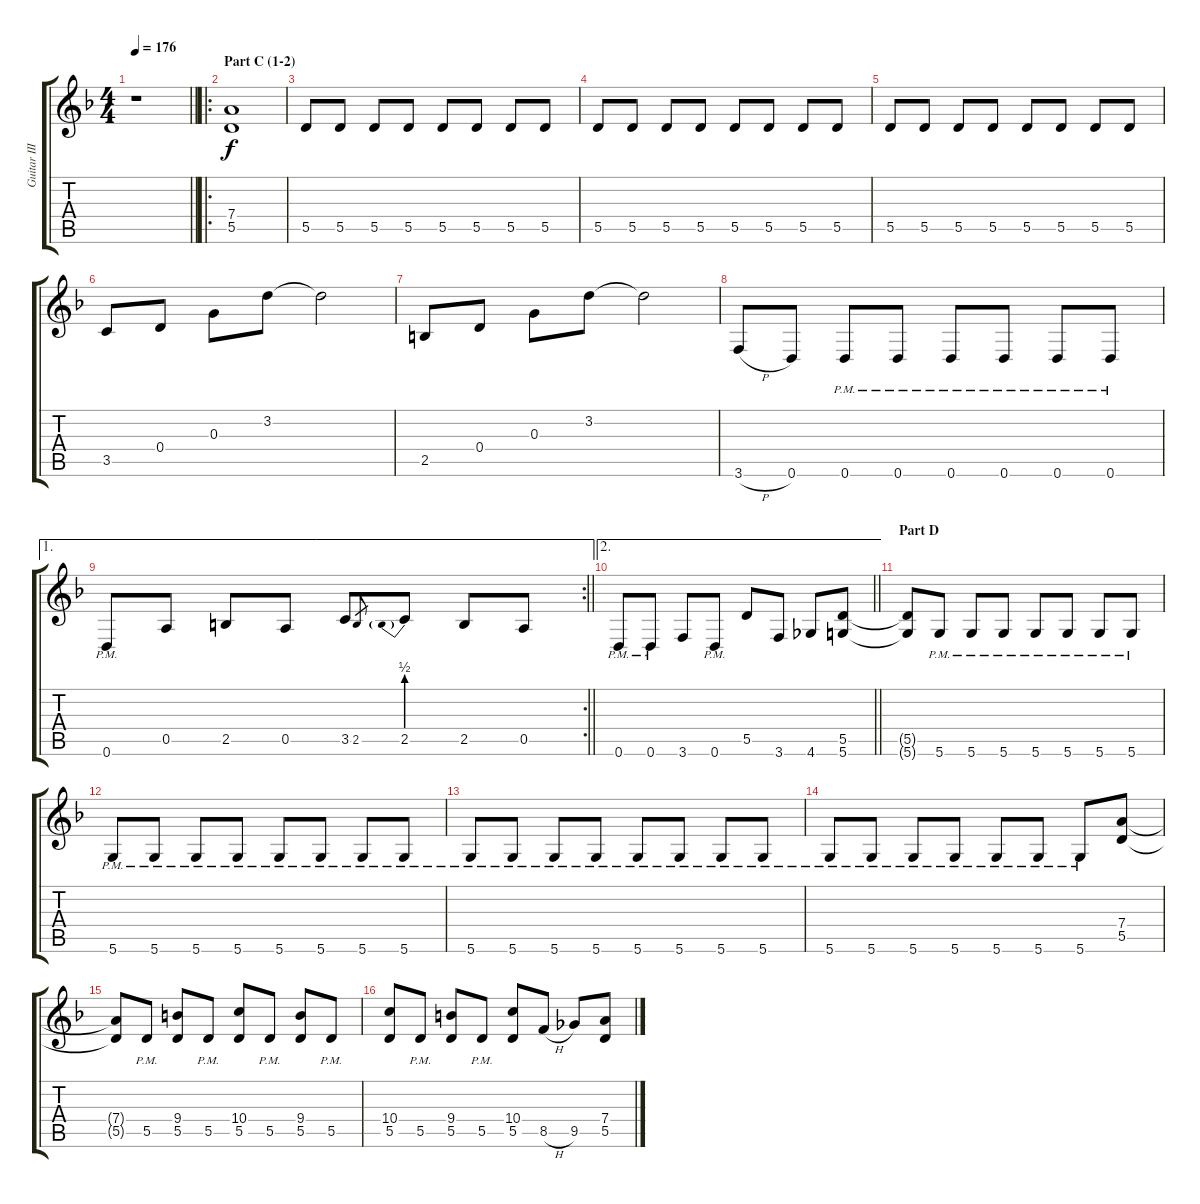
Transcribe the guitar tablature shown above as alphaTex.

\track ("Guitar III (Kazuma)" "Guitar III") {instrument distortionguitar}
\staff {score tabs}
\tuning (E4 B3 G3 D3 A2 D2) {hide}
\ts (4 4)
\tempo 176
\clef g2
\barLineRight lightlight
\ks f
r.1{dy f} |
\ro
\section ("" "Part C (1-2)")
(7.4 5.5).1 |
5.5.8 5.5.8 5.5.8 5.5.8 5.5.8 5.5.8 5.5.8 5.5.8 |
5.5.8 5.5.8 5.5.8 5.5.8 5.5.8 5.5.8 5.5.8 5.5.8 |
5.5.8 5.5.8 5.5.8 5.5.8 5.5.8 5.5.8 5.5.8 5.5.8 |
3.5.8 0.4.8 0.3.8 3.2.8 3.2{t}.2 |
2.5.8 0.4.8 0.3.8 3.2.8 3.2{t}.2 |
3.6{h}.8 0.6.8 0.6{pm}.8 0.6{pm}.8 0.6{pm}.8 0.6{pm}.8 0.6{pm}.8 0.6{pm}.8 |
\ae 1
\rc 2
\barLineRight lightlight
0.6{pm}.8 0.5.8 2.5.8 0.5.8 3.5.8 2.5.8{gr} 2.5{be (prebend 0 2 60 2)}.8 2.5.8 0.5.8 |
\ae 2
\barLineRight lightlight
0.6{pm}.8 0.6{pm}.8 3.6.8 0.6{pm}.8 5.5.8 3.6.8 4.6.8 (5.5 5.6).8 |
\section ("" "Part D")
(5.5{t} 5.6{t}).8 5.6{pm}.8 5.6{pm}.8 5.6{pm}.8 5.6{pm}.8 5.6{pm}.8 5.6{pm}.8 5.6{pm}.8 |
5.6{pm}.8 5.6{pm}.8 5.6{pm}.8 5.6{pm}.8 5.6{pm}.8 5.6{pm}.8 5.6{pm}.8 5.6{pm}.8 |
5.6{pm}.8 5.6{pm}.8 5.6{pm}.8 5.6{pm}.8 5.6{pm}.8 5.6{pm}.8 5.6{pm}.8 5.6{pm}.8 |
5.6{pm}.8 5.6{pm}.8 5.6{pm}.8 5.6{pm}.8 5.6{pm}.8 5.6{pm}.8 5.6{pm}.8 (7.4 5.5).8 |
(7.4{t} 5.5{t}).8 5.5{pm}.8 (9.4 5.5).8 5.5{pm}.8 (10.4 5.5).8 5.5{pm}.8 (9.4 5.5).8 5.5{pm}.8 |
(10.4 5.5).8 5.5{pm}.8 (9.4 5.5).8 5.5{pm}.8 (10.4 5.5).8 8.5{h}.8 9.5.8 (7.4 5.5).8
